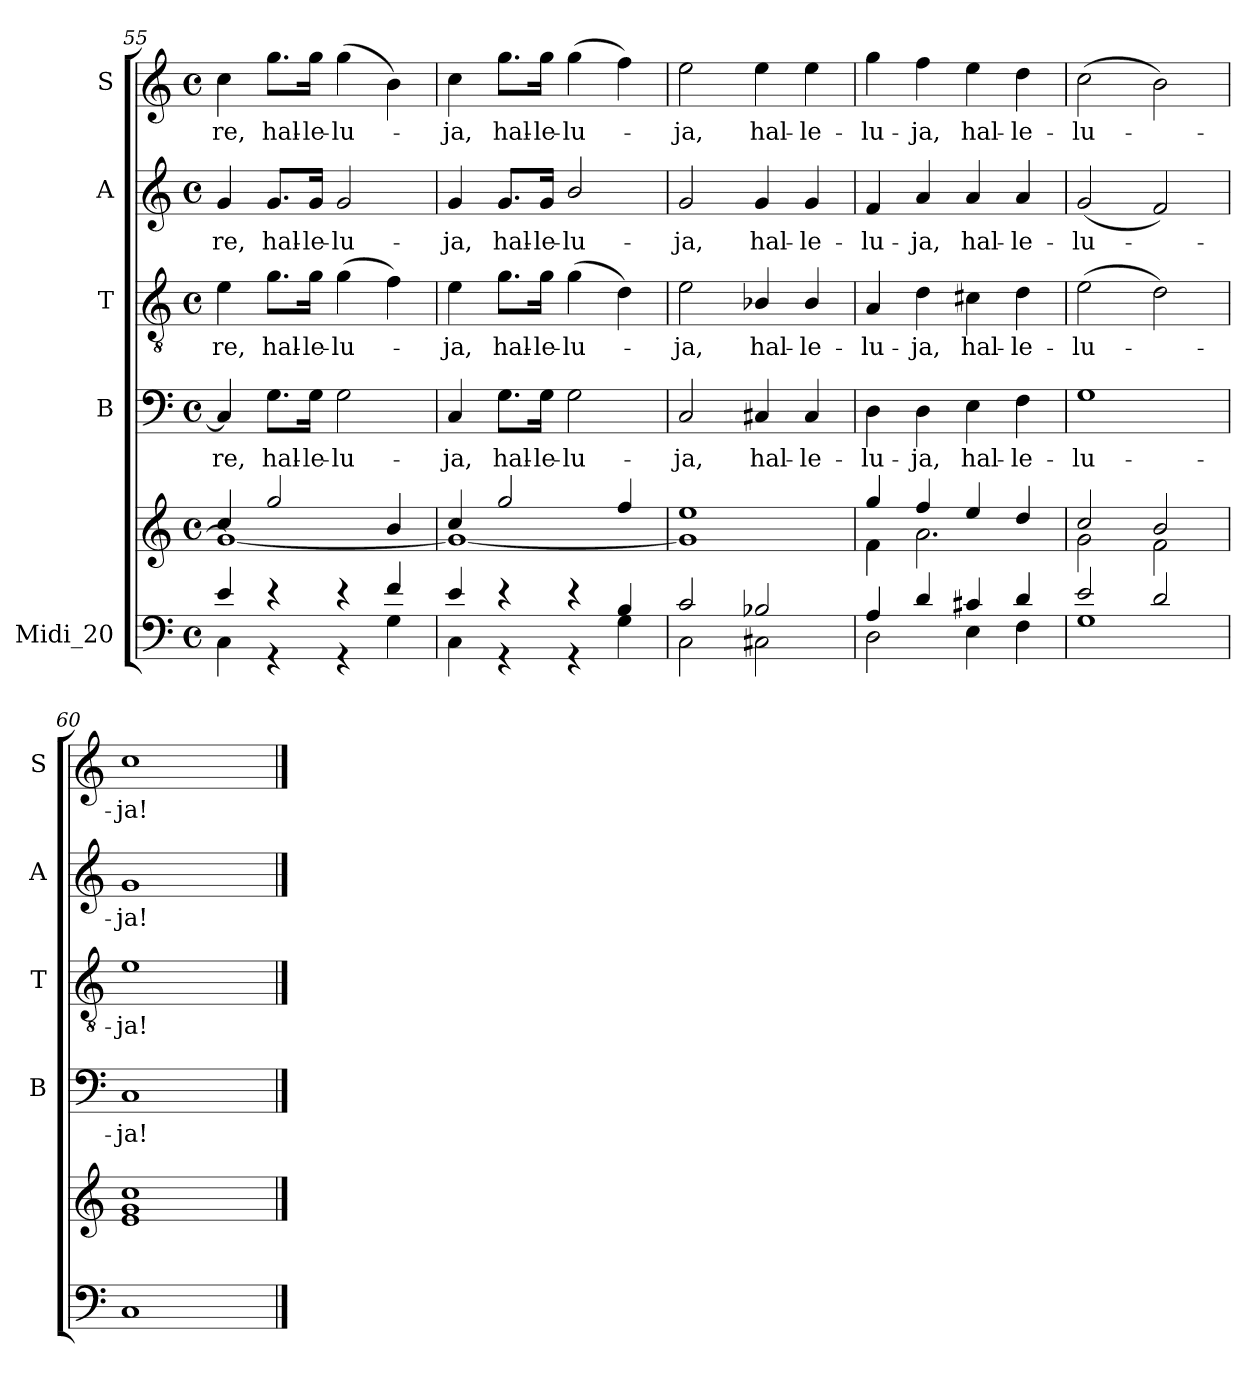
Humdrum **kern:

**kern	**kern	**kern	**text	**kern	**text	**kern	**text	**kern	**text
*part5	*part5	*part4	*part4	*part3	*part3	*part2	*part2	*part1	*part1
*staff6	*staff5	*staff4	*staff4	*staff3	*staff3	*staff2	*staff2	*staff1	*staff1
*I"Midi_20	*	*I"B	*	*I"T	*	*I"A	*	*I"S	*
*	*	*I'B	*	*I'T	*	*I'A	*	*I'S	*
*clefF4	*clefG2	*clefF4	*	*clefGv2	*	*clefG2	*	*clefG2	*
*k[]	*k[]	*k[]	*	*k[]	*	*k[]	*	*k[]	*
*C:	*C:	*C:	*	*C:	*	*C:	*	*C:	*
*M4/4	*M4/4	*M4/4	*	*M4/4	*	*M4/4	*	*M4/4	*
*met(c)	*met(c)	*met(c)	*	*met(c)	*	*met(c)	*	*met(c)	*
=55	=55	=55	=55	=55	=55	=55	=55	=55	=55
*^	*^	*	*	*	*	*	*	*	*
!	!	!	!	!	!LO:LY:b	!	!LO:LY:b	!	!LO:LY:b	!	!LO:LY:b
4e/	4C\	4cc/	1g\_	4C]	-re,	4e	re,	4g	-re,	4cc	re,
!	!	!	!	!	!LO:LY:b	!	!LO:LY:b	!	!LO:LY:b	!	!LO:LY:b
4r	4r	2gg/	.	8.G\L	hal-	8.g\L	hal-	8.g/L	hal-	8.gg\L	hal-
!	!	!	!	!	!LO:LY:b	!	!LO:LY:b	!	!LO:LY:b	!	!LO:LY:b
.	.	.	.	16G\Jk	-le-	16g\Jk	-le-	16g/Jk	-le-	16gg\Jk	-le-
!	!	!	!	!	!LO:LY:b	!	!LO:LY:b	!	!LO:LY:b	!	!LO:LY:b
4r	4r	.	.	2G	-lu-	(>4g	-lu-	2g	-lu-	(4gg	-lu-
4f/	4G\	4b/	.	.	.	4f)	.	.	.	4b)	.
=56	=56	=56	=56	=56	=56	=56	=56	=56	=56	=56	=56
!	!	!	!	!	!LO:LY:b	!	!LO:LY:b	!	!LO:LY:b	!	!LO:LY:b
4e/	4C\	4cc/	1g\_	4C	-ja,	4e	ja,	4g	-ja,	4cc	ja,
!	!	!	!	!	!LO:LY:b	!	!LO:LY:b	!	!LO:LY:b	!	!LO:LY:b
4r	4r	2gg/	.	8.G\L	hal-	8.g\L	hal-	8.g/L	hal-	8.gg\L	hal-
!	!	!	!	!	!LO:LY:b	!	!LO:LY:b	!	!LO:LY:b	!	!LO:LY:b
.	.	.	.	16G\Jk	-le-	16g\Jk	-le-	16g/Jk	-le-	16gg\Jk	-le-
!	!	!	!	!	!LO:LY:b	!	!LO:LY:b	!	!LO:LY:b	!	!LO:LY:b
4r	4r	.	.	2G	-lu-	(>4g	-lu-	2b/	-lu-	(>4gg	-lu-
4B/	4G\	4ff/	.	.	.	4d)	.	.	.	4ff)	.
=57	=57	=57	=57	=57	=57	=57	=57	=57	=57	=57	=57
!	!	!	!	!	!LO:LY:b	!	!LO:LY:b	!	!LO:LY:b	!	!LO:LY:b
2c/	2C\	1ee/	1g\]	2C	-ja,	2e	ja,	2g	-ja,	2ee	ja,
!	!	!	!	!	!LO:LY:b	!	!LO:LY:b	!	!LO:LY:b	!	!LO:LY:b
2B-X/	2C#X\	.	.	4C#X	hal-	4B-X/	hal-	4g	hal-	4ee	hal-
!	!	!	!	!	!LO:LY:b	!	!LO:LY:b	!	!LO:LY:b	!	!LO:LY:b
.	.	.	.	4C#	-le-	4B-/	-le-	4g	-le-	4ee	-le-
=58	=58	=58	=58	=58	=58	=58	=58	=58	=58	=58	=58
!	!	!	!	!	!LO:LY:b	!	!LO:LY:b	!	!LO:LY:b	!	!LO:LY:b
4A/	2D\	4gg/	4f\	4D	-lu-	4A	-lu-	4f	-lu-	4gg	-lu-
!	!	!	!	!	!LO:LY:b	!	!LO:LY:b	!	!LO:LY:b	!	!LO:LY:b
4d/	.	4ff/	2.a\	4D	-ja,	4d	-ja,	4a	-ja,	4ff	-ja,
!	!	!	!	!	!LO:LY:b	!	!LO:LY:b	!	!LO:LY:b	!	!LO:LY:b
4c#X/	4E\	4ee/	.	4E	hal-	4c#X	hal-	4a	hal-	4ee	hal-
!	!	!	!	!	!LO:LY:b	!	!LO:LY:b	!	!LO:LY:b	!	!LO:LY:b
4d/	4F\	4dd/	.	4F	-le-	4d	-le-	4a	-le-	4dd	-le-
=59	=59	=59	=59	=59	=59	=59	=59	=59	=59	=59	=59
!	!	!	!	!	!LO:LY:b	!	!LO:LY:b	!	!LO:LY:b	!	!LO:LY:b
2e/	1G\	2cc/	2g\	1G	-lu-	(>2e	-lu-	(<2g	-lu-	(>2cc	-lu-
2d/	.	2b/	2f\	.	.	2d)	.	2f)	.	2b)	.
=60	=60	=60	=60	=60	=60	=60	=60	=60	=60	=60	=60
!	!	!	!	!	!LO:LY:b	!	!LO:LY:b	!	!LO:LY:b	!	!LO:LY:b
1C/	2ryy	1cc/	1e\ 1g\	1C	-ja!	1e	ja!	1g	ja!	1cc	ja!
.	2ryy	.	.	.	.	.	.	.	.	.	.
*v	*v	*	*	*	*	*	*	*	*	*	*
*	*v	*v	*	*	*	*	*	*	*	*
==	==	==	==	==	==	==	==	==	==
*-	*-	*-	*-	*-	*-	*-	*-	*-	*-
